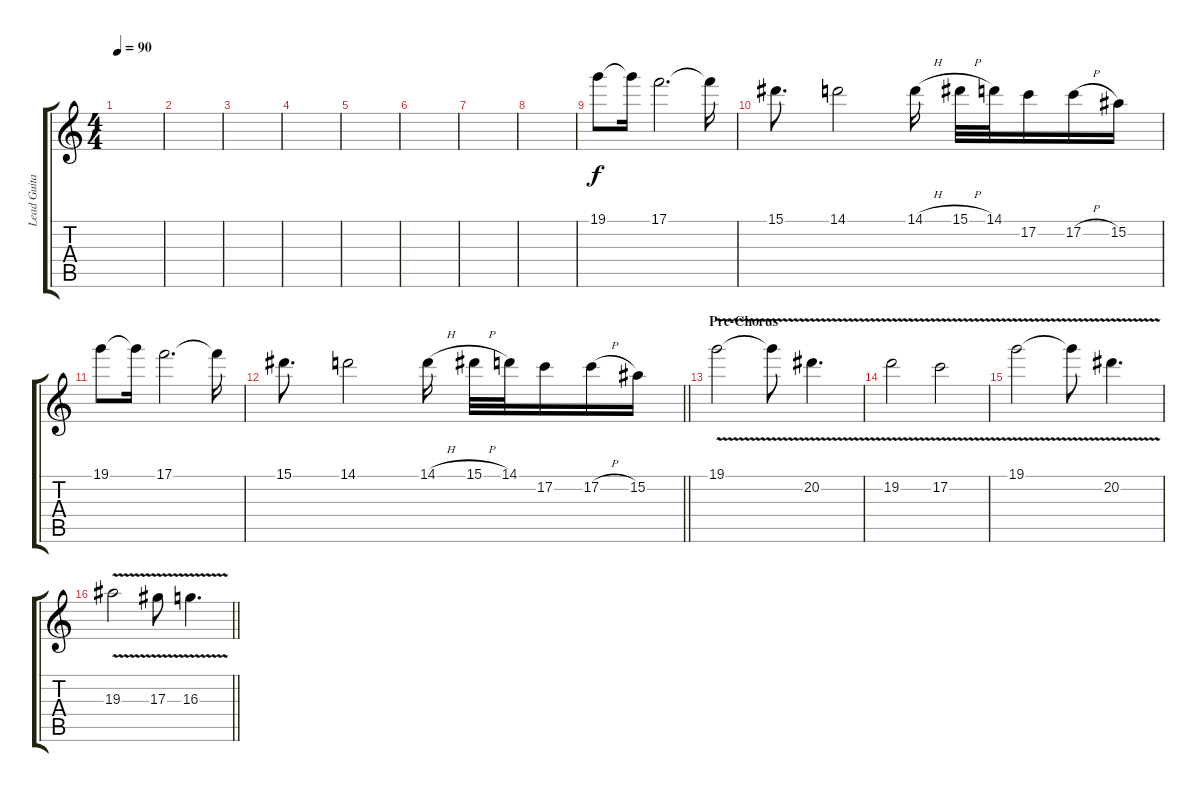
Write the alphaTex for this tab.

\track ("Lead Guitar" "Lead Guita") {instrument distortionguitar}
\staff {score tabs}
\tuning (C4 G3 Eb3 Bb2 F2 C2) {hide}
\ts (4 4)
\tempo 90
\clef g2
\ks c
|
|
|
|
|
|
|
|
19.1.8 19.1{t}.16 17.1.2{d} 17.1{t}.16 |
15.1.8{d} 14.1.2 14.1{h}.16 15.1{h}.32 14.1.32 17.2.16 17.2{h}.16 15.2.16 |
19.1.8 19.1{t}.16 17.1.2{d} 17.1{t}.16 |
\barLineRight lightlight
15.1.8{d} 14.1.2 14.1{h}.16 15.1{h}.32 14.1.32 17.2.16 17.2{h}.16 15.2.16 |
\section ("" "Pre-Chorus")
19.1{v}.2 19.1{t}.8 20.2{v}.4{d} |
19.2{v}.2 17.2{v}.2 |
19.1{v}.2 19.1{t}.8 20.2{v}.4{d} |
\barLineRight lightlight
19.3{v}.2 17.3{v}.8 16.3{v}.4{d}
